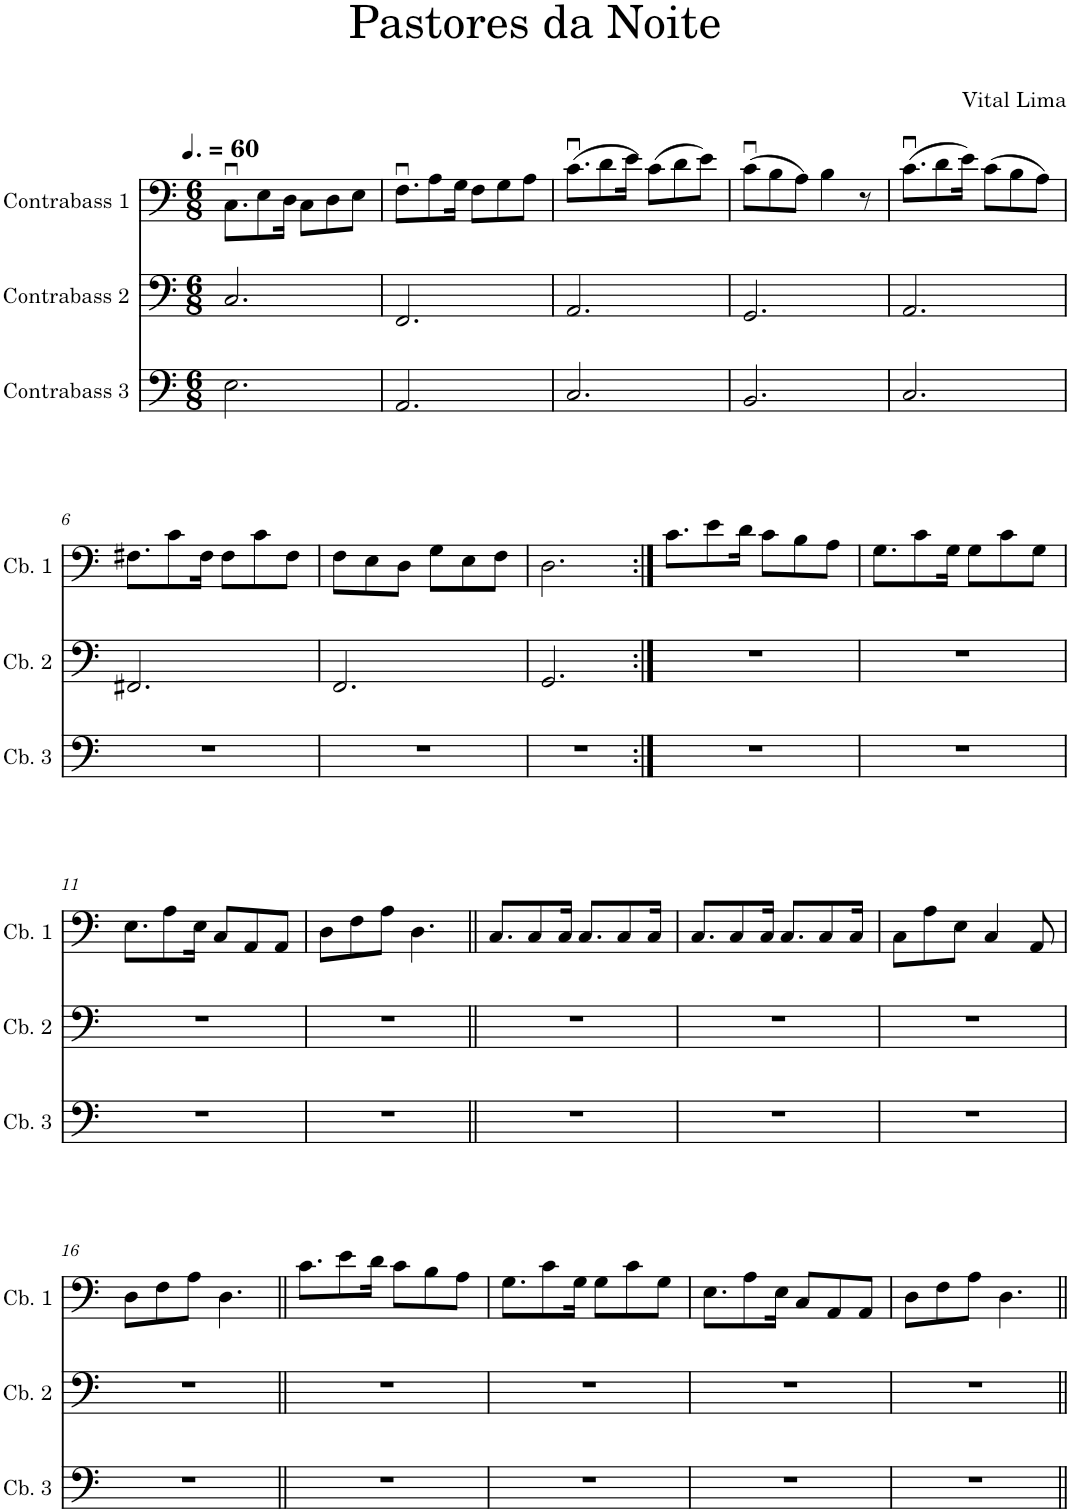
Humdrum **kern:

**kern	**kern	**kern
*part3	*part2	*part1
*staff3	*staff2	*staff1
*I"Contrabass 3	*I"Contrabass 2	*I"Contrabass 1
*I'Cb. 3	*I'Cb. 2	*I'Cb. 1
*clefF4	*clefF4	*clefF4
*Trd7c12	*Trd7c12	*Trd7c12
*k[]	*k[]	*k[]
*M6/8	*M6/8	*M6/8
*MM90	*MM90	*MM90
=1	=1	=1
2.E\	2.C/	8.Cu\L
.	.	8E\
.	.	16D\Jk
.	.	8C\L
.	.	8D\
.	.	8E\J
=2	=2	=2
2.AA/	2.FF/	8.Fu\L
.	.	8A\
.	.	16G\Jk
.	.	8F\L
.	.	8G\
.	.	8A\J
=3	=3	=3
2.C/	2.AA/	(8.cu\L
.	.	8d\
.	.	16e\Jk)
.	.	(8c\L
.	.	8d\
.	.	8e\J)
=4	=4	=4
2.BB/	2.GG/	(8cu\L
.	.	8B\
.	.	8A\J)
.	.	4B\
.	.	8r
=5	=5	=5
2.C/	2.AA/	(8.cu\L
.	.	8d\
.	.	16e\Jk)
.	.	(8c\L
.	.	8B\
.	.	8A\J)
!!LO:LB:g=z
=6	=6	=6
2.r	2.FF#X/	8.F#X\L
.	.	8c\
.	.	16F#\Jk
.	.	8F#\L
.	.	8c\
.	.	8F#\J
=7	=7	=7
2.r	2.FF/	8F\L
.	.	8E\
.	.	8D\J
.	.	8G\L
.	.	8E\
.	.	8F\J
=8	=8	=8
2.r	2.GG/	2.D\
=9:|!	=9:|!	=9:|!
2.r	2.r	8.c\L
.	.	8e\
.	.	16d\Jk
.	.	8c\L
.	.	8B\
.	.	8A\J
=10	=10	=10
2.r	2.r	8.G\L
.	.	8c\
.	.	16G\Jk
.	.	8G\L
.	.	8c\
.	.	8G\J
!!LO:LB:g=z
=11	=11	=11
2.r	2.r	8.E\L
.	.	8A\
.	.	16E\Jk
.	.	8C/L
.	.	8AA/
.	.	8AA/J
=12	=12	=12
2.r	2.r	8D\L
.	.	8F\
.	.	8A\J
.	.	4.D\
=13||	=13||	=13||
2.r	2.r	8.C/L
.	.	8C/
.	.	16C/Jk
.	.	8.C/L
.	.	8C/
.	.	16C/Jk
=14	=14	=14
2.r	2.r	8.C/L
.	.	8C/
.	.	16C/Jk
.	.	8.C/L
.	.	8C/
.	.	16C/Jk
=15	=15	=15
2.r	2.r	8C\L
.	.	8A\
.	.	8E\J
.	.	4C/
.	.	8AA/
!!LO:LB:g=z
=16	=16	=16
2.r	2.r	8D\L
.	.	8F\
.	.	8A\J
.	.	4.D\
=17||	=17||	=17||
2.r	2.r	8.c\L
.	.	8e\
.	.	16d\Jk
.	.	8c\L
.	.	8B\
.	.	8A\J
=18	=18	=18
2.r	2.r	8.G\L
.	.	8c\
.	.	16G\Jk
.	.	8G\L
.	.	8c\
.	.	8G\J
=19	=19	=19
2.r	2.r	8.E\L
.	.	8A\
.	.	16E\Jk
.	.	8C/L
.	.	8AA/
.	.	8AA/J
=20	=20	=20
2.r	2.r	8D\L
.	.	8F\
.	.	8A\J
.	.	4.D\
=||	=||	=||
*-	*-	*-
